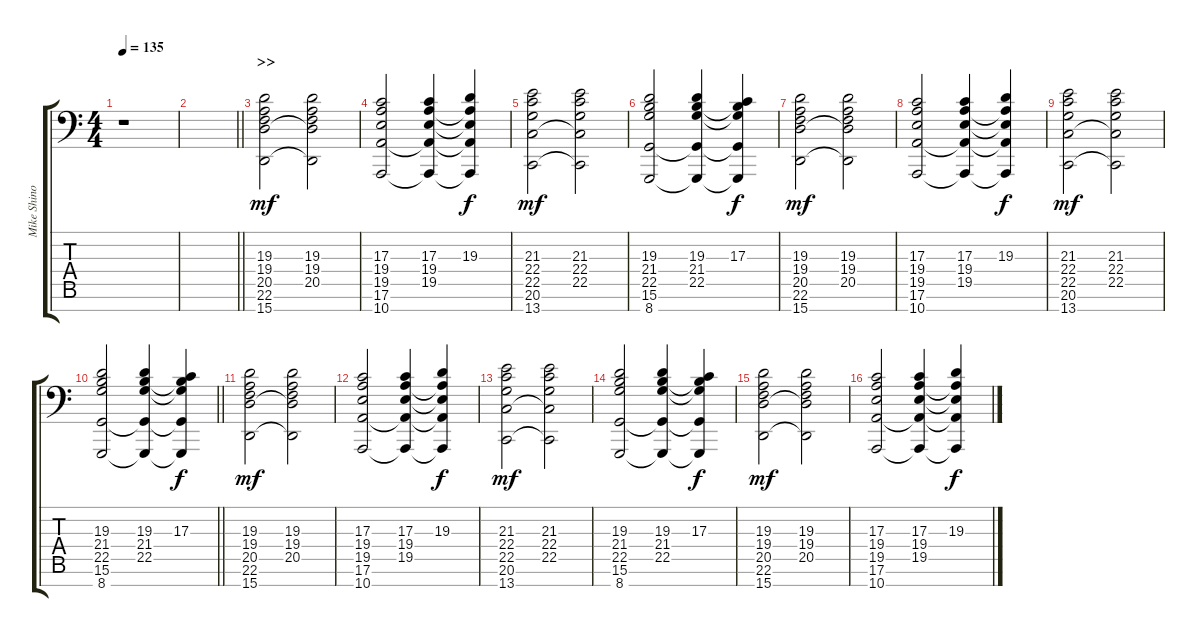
\track ("Mike Shinoda - Piano" "Mike Shino") {instrument brightacousticpiano}
\staff {score tabs}
\tuning (E4 B3 G2 D2 A1 E1 B0) {hide}
\ts (4 4)
\tempo 135
\clef f4
\ks c
r.1{dy mf} |
\barLineRight lightlight
|
\section ("" ">>")
(19.3 19.4 20.5 22.6 15.7).2 (19.3 19.4 20.5 22.6{t} 15.7{t}).2 |
(17.3 19.4 19.5 17.6 10.7).2 (17.3 19.4 19.5 17.6{t} 10.7{t}).4 (19.3 19.4{t} 19.5{t} 17.6{t} 10.7{t}).4{dy f} |
(21.3 22.4 22.5 20.6 13.7).2{dy mf} (21.3 22.4 22.5 20.6{t} 13.7{t}).2 |
(19.3 21.4 22.5 15.6 8.7).2 (19.3 21.4 22.5 15.6{t} 8.7{t}).4 (17.3 21.4{t} 22.5{t} 15.6{t} 8.7{t}).4{dy f} |
(19.3 19.4 20.5 22.6 15.7).2{dy mf} (19.3 19.4 20.5 22.6{t} 15.7{t}).2 |
(17.3 19.4 19.5 17.6 10.7).2 (17.3 19.4 19.5 17.6{t} 10.7{t}).4 (19.3 19.4{t} 19.5{t} 17.6{t} 10.7{t}).4{dy f} |
(21.3 22.4 22.5 20.6 13.7).2{dy mf} (21.3 22.4 22.5 20.6{t} 13.7{t}).2 |
\barLineRight lightlight
(19.3 21.4 22.5 15.6 8.7).2 (19.3 21.4 22.5 15.6{t} 8.7{t}).4 (17.3 21.4{t} 22.5{t} 15.6{t} 8.7{t}).4{dy f} |
\section ("" "")
(19.3 19.4 20.5 22.6 15.7).2{dy mf} (19.3 19.4 20.5 22.6{t} 15.7{t}).2 |
(17.3 19.4 19.5 17.6 10.7).2 (17.3 19.4 19.5 17.6{t} 10.7{t}).4 (19.3 19.4{t} 19.5{t} 17.6{t} 10.7{t}).4{dy f} |
(21.3 22.4 22.5 20.6 13.7).2{dy mf} (21.3 22.4 22.5 20.6{t} 13.7{t}).2 |
(19.3 21.4 22.5 15.6 8.7).2 (19.3 21.4 22.5 15.6{t} 8.7{t}).4 (17.3 21.4{t} 22.5{t} 15.6{t} 8.7{t}).4{dy f} |
(19.3 19.4 20.5 22.6 15.7).2{dy mf} (19.3 19.4 20.5 22.6{t} 15.7{t}).2 |
(17.3 19.4 19.5 17.6 10.7).2 (17.3 19.4 19.5 17.6{t} 10.7{t}).4 (19.3 19.4{t} 19.5{t} 17.6{t} 10.7{t}).4{dy f}
